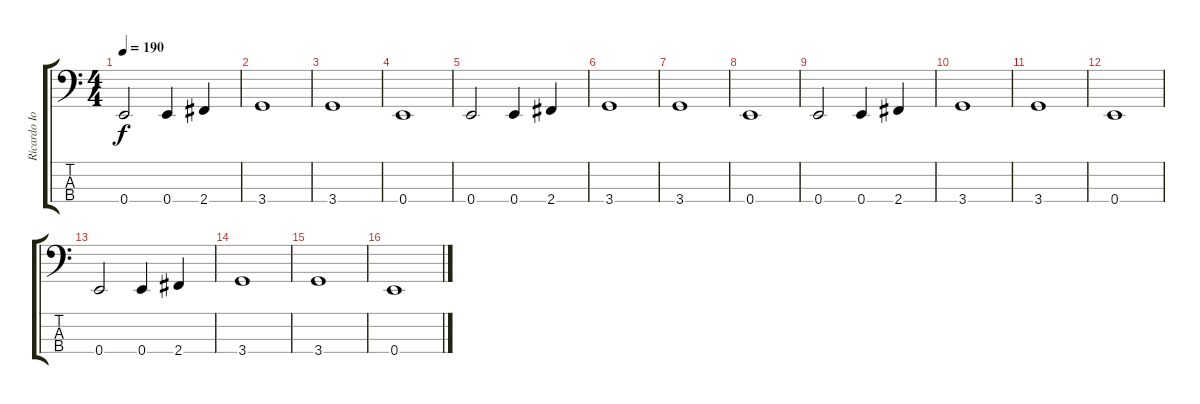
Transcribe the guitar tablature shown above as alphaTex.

\track ("Ricardo Iorio (bajo)" "Ricardo Io") {instrument electricbassfinger}
\staff {score tabs}
\tuning (G2 D2 A1 E1) {hide}
\ts (4 4)
\tempo 190
\clef f4
\ks c
0.4.2{dy f} 0.4.4 2.4.4 |
3.4.1 |
3.4.1 |
0.4.1 |
0.4.2 0.4.4 2.4.4 |
3.4.1 |
3.4.1 |
0.4.1 |
0.4.2 0.4.4 2.4.4 |
3.4.1 |
3.4.1 |
0.4.1 |
0.4.2 0.4.4 2.4.4 |
3.4.1 |
3.4.1 |
0.4.1
